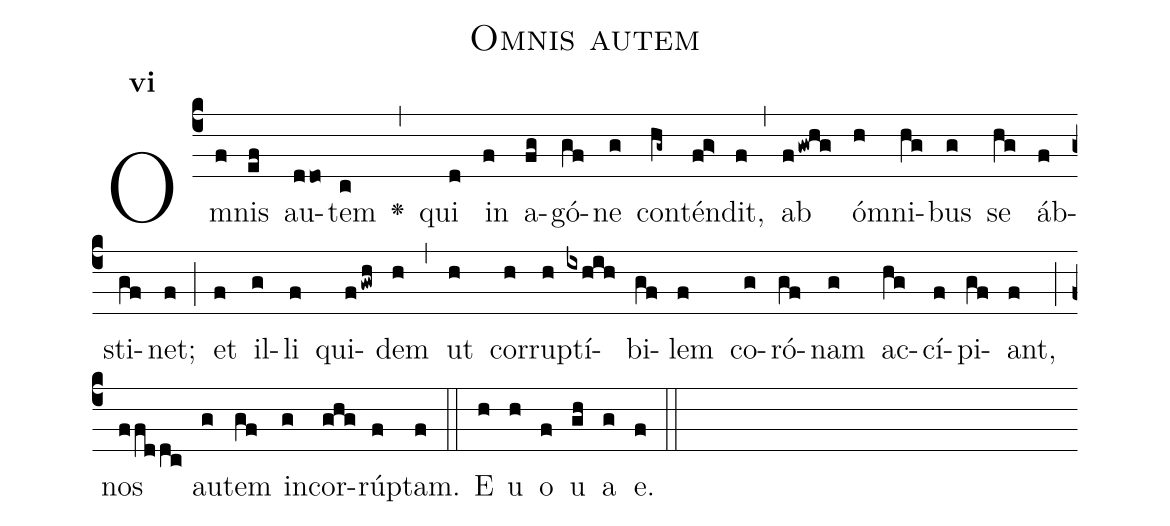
name:Omnis autem;
office-part:Antiphona;
mode:6;
%%
initial-style: 1;
name: Omnis autem;
book: Antiphonae & Responsoria/Tomus IV, p. 27;
occasion: Dominica VII per Annum;
office-part: 1V Ant M-I ad lib;
annotation: 6f;
centering-scheme: english;
font: OFLSortsMillGoudy;
height: 11;
width: 4.5;
%%
(c4)Om(f)nis(ef) au(ddo)tem(c) <v>\greheightstar</v>(,) qui(d) in(f) a(fg)gó(gf)ne(g) con(hg~)tén(fg>)dit,(f) (,) ab(fgwhg) óm(h)ni(hg)bus(g) se(hg) áb(f)sti(gf)net;(f) (;) et(f) il(g)li(f) qui(fgwh)dem(h) (,) ut(h) cor(h)rup(h)tí(ixhih)bi(gf)lem(f) co(g)ró(gf)nam(g) ac(hg)cí(f)pi(gf)ant,(f) (;) nos(f/fd/dc) au(g)tem(gf) in(g)cor(ghg)rúp(f)tam.(f) (::) E(h) u(h) o(f) u(gh) a(g) e.(f) (::)
